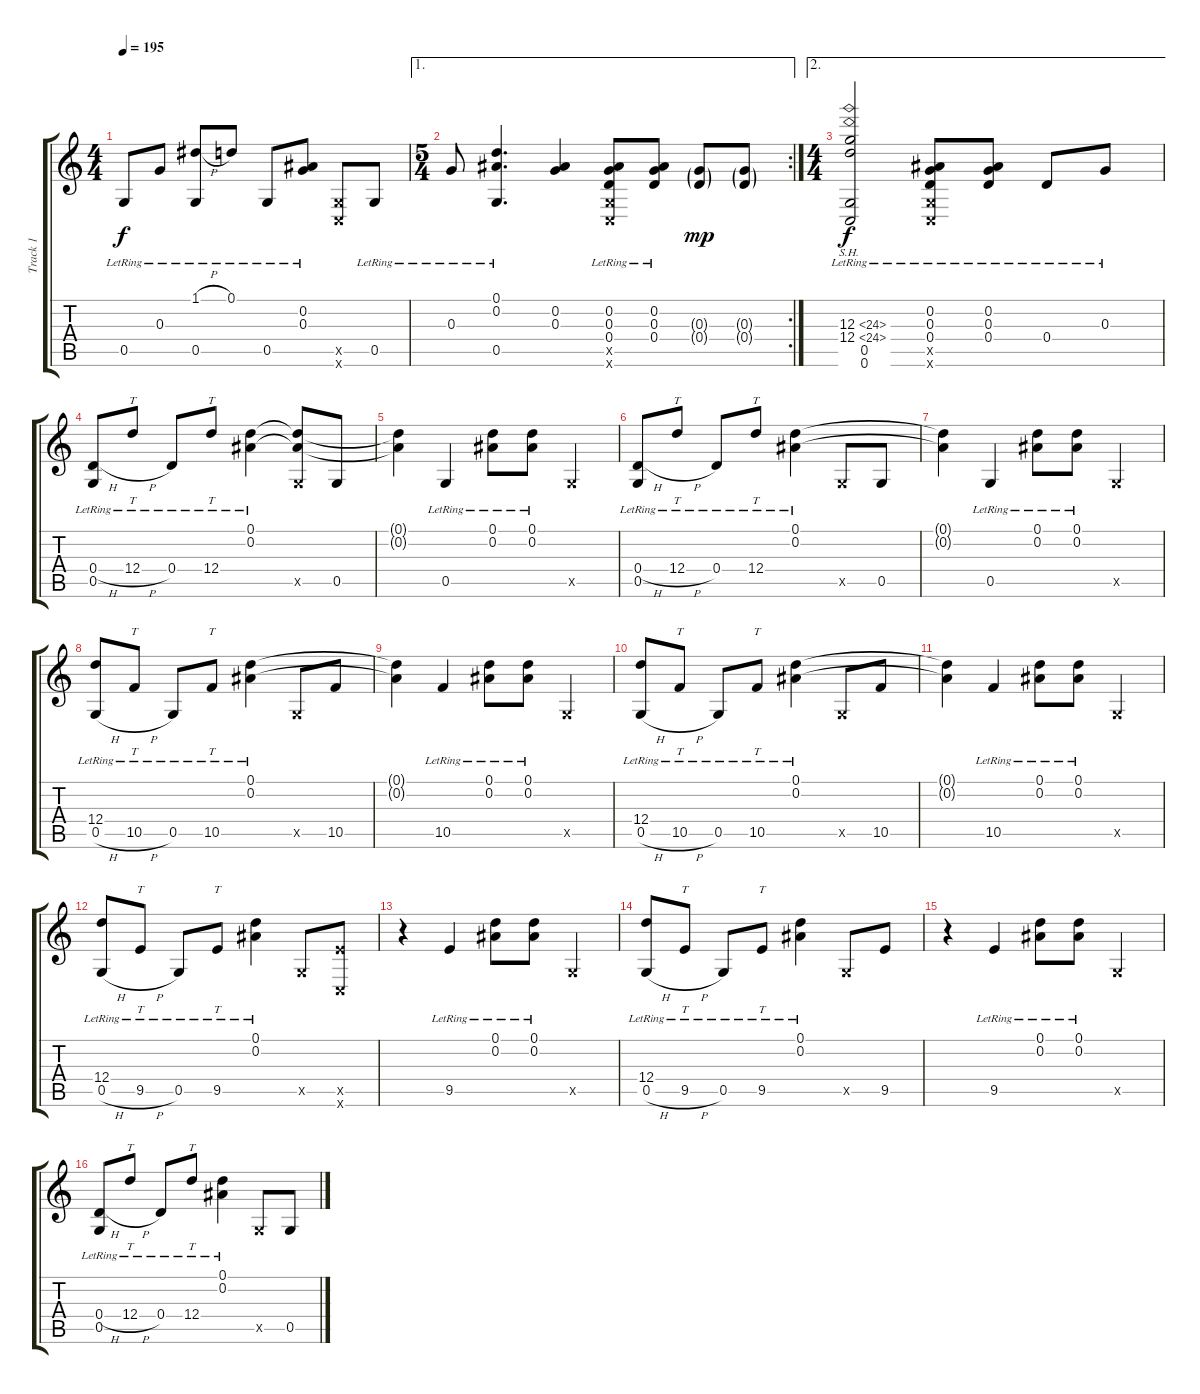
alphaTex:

\track ("Track 1" "Track 1") {instrument acousticguitarsteel}
\staff {score tabs}
\tuning (D4 Bb3 G3 D3 G2 C2) {hide}
\ts (4 4)
\tempo 195
\clef g2
\ks c
0.5{lr}.8{dy f} 0.3{lr}.8 (1.1{h lr} 0.5{lr}).8 0.1{lr}.8 0.5{lr}.8 (0.2{lr} 0.3{lr}).8 (0.5{x} 0.6{x}).8 0.5{lr}.8 |
\ae 1
\rc 2
\ts (5 4)
0.3{lr}.8 (0.1{lr} 0.2{lr} 0.5{lr}).4{d} (0.2 0.3).4 (0.2{lr} 0.3{lr} 0.4{lr} 0.5{x} 0.6{x}).8 (0.2{lr} 0.3{lr} 0.4{lr}).8 (0.3{g} 0.4{g}).8{dy mp} (0.3{g} 0.4{g}).8 |
\ae 2
\ts (4 4)
(12.3{sh 12} 12.4{sh 12} 0.5{lr} 0.6).2{dy f} (0.2{lr} 0.3{lr} 0.4{lr} 0.5{x} 0.6{x}).8 (0.2{lr} 0.3{lr} 0.4{lr}).8 0.4{lr}.8 0.3{lr}.8 |
(0.4{h lr} 0.5{lr}).8 12.4{h lr}.8{tt} 0.4{lr}.8 12.4{lr}.8{tt} (0.1{lr} 0.2{lr}).4 (0.1{t} 0.2{t} 0.5{x}).8 0.5.8 |
(0.1{t} 0.2{t}).4 0.5{lr}.4 (0.1{lr} 0.2{lr}).8 (0.1{lr} 0.2{lr}).8 0.5{x}.4 |
(0.4{h lr} 0.5{lr}).8 12.4{h lr}.8{tt} 0.4{lr}.8 12.4{lr}.8{tt} (0.1{lr} 0.2{lr}).4 0.5{x}.8 0.5.8 |
(0.1{t} 0.2{t}).4 0.5{lr}.4 (0.1{lr} 0.2{lr}).8 (0.1{lr} 0.2{lr}).8 0.5{x}.4 |
(12.4{lr} 0.5{h lr}).8 10.5{h lr}.8{tt} 0.5{lr}.8 10.5{lr}.8{tt} (0.1{lr} 0.2{lr}).4 0.5{x}.8 10.5.8 |
(0.1{t} 0.2{t}).4 10.5{lr}.4 (0.1{lr} 0.2{lr}).8 (0.1{lr} 0.2{lr}).8 0.5{x}.4 |
(12.4{lr} 0.5{h lr}).8 10.5{h lr}.8{tt} 0.5{lr}.8 10.5{lr}.8{tt} (0.1{lr} 0.2{lr}).4 0.5{x}.8 10.5.8 |
(0.1{t} 0.2{t}).4 10.5{lr}.4 (0.1{lr} 0.2{lr}).8 (0.1{lr} 0.2{lr}).8 0.5{x}.4 |
(12.4{lr} 0.5{h lr}).8 9.5{h lr}.8{tt} 0.5{lr}.8 9.5{lr}.8{tt} (0.1{lr} 0.2{lr}).4 0.5{x}.8 (9.5{x} 0.6{x}).8 |
r.4 9.5{lr}.4 (0.1{lr} 0.2{lr}).8 (0.1{lr} 0.2{lr}).8 0.5{x}.4 |
(12.4{lr} 0.5{h lr}).8 9.5{h lr}.8{tt} 0.5{lr}.8 9.5{lr}.8{tt} (0.1{lr} 0.2{lr}).4 0.5{x}.8 9.5.8 |
r.4 9.5{lr}.4 (0.1{lr} 0.2{lr}).8 (0.1{lr} 0.2{lr}).8 0.5{x}.4 |
(0.4{h lr} 0.5{lr}).8 12.4{h lr}.8{tt} 0.4{lr}.8 12.4{lr}.8{tt} (0.1{lr} 0.2{lr}).4 0.5{x}.8 0.5.8
